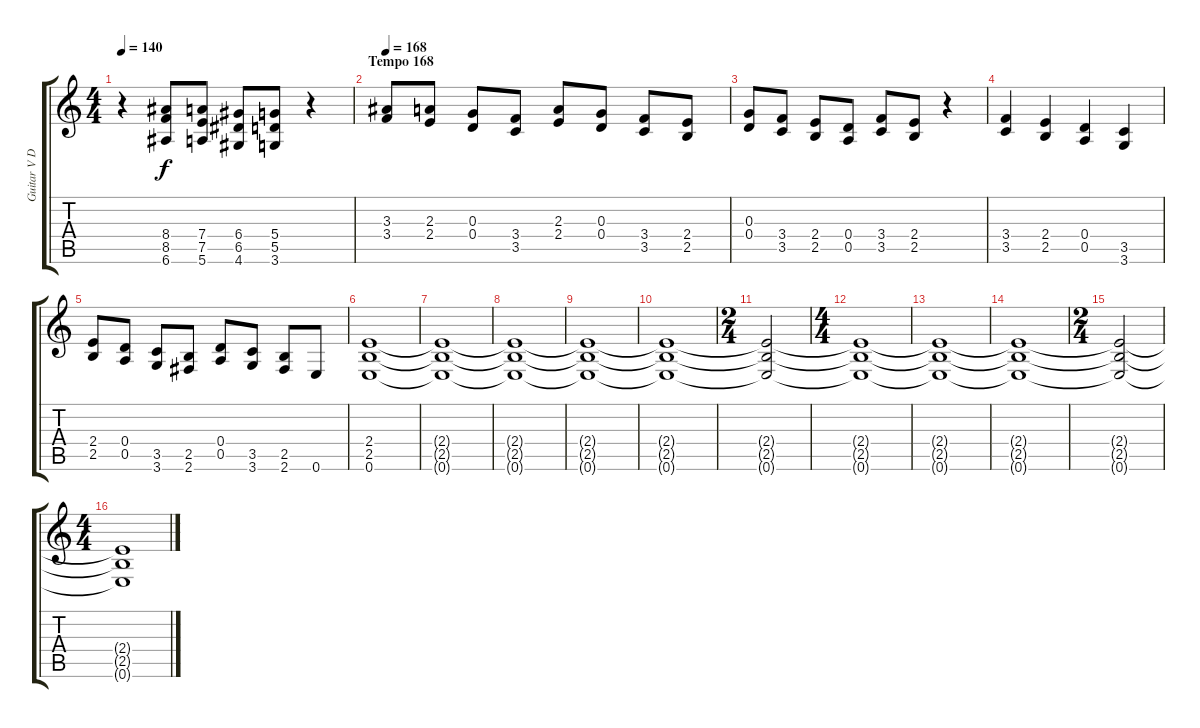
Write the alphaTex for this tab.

\track ("Guitar V Distortion" "Guitar V D") {instrument distortionguitar}
\staff {score tabs}
\tuning (E4 B3 G3 D3 A2 E2) {hide}
\ts (4 4)
\tempo 140
\clef g2
\ks c
r.4{dy f} (8.4 8.5 6.6).8 (7.4 7.5 5.6).8 (6.4 6.5 4.6).8 (5.4 5.5 3.6).8 r.4 |
\section ("" "Tempo 168")
\tempo 168
(3.3 3.4).8 (2.3 2.4).8 (0.3 0.4).8 (3.4 3.5).8 (2.3 2.4).8 (0.3 0.4).8 (3.4 3.5).8 (2.4 2.5).8 |
(0.3 0.4).8 (3.4 3.5).8 (2.4 2.5).8 (0.4 0.5).8 (3.4 3.5).8 (2.4 2.5).8 r.4 |
(3.4 3.5).4 (2.4 2.5).4 (0.4 0.5).4 (3.5 3.6).4 |
(2.4 2.5).8 (0.4 0.5).8 (3.5 3.6).8 (2.5 2.6).8 (0.4 0.5).8 (3.5 3.6).8 (2.5 2.6).8 0.6.8 |
(2.4 2.5 0.6).1{volume 14} |
(2.4{t} 2.5{t} 0.6{t}).1 |
(2.4{t} 2.5{t} 0.6{t}).1{volume 12} |
(2.4{t} 2.5{t} 0.6{t}).1 |
(2.4{t} 2.5{t} 0.6{t}).1{volume 10} |
\ts (2 4)
(2.4{t} 2.5{t} 0.6{t}).2 |
\ts (4 4)
(2.4{t} 2.5{t} 0.6{t}).1{volume 8} |
(2.4{t} 2.5{t} 0.6{t}).1 |
(2.4{t} 2.5{t} 0.6{t}).1{volume 6} |
\ts (2 4)
(2.4{t} 2.5{t} 0.6{t}).2 |
\ts (4 4)
(2.4{t} 2.5{t} 0.6{t}).1
